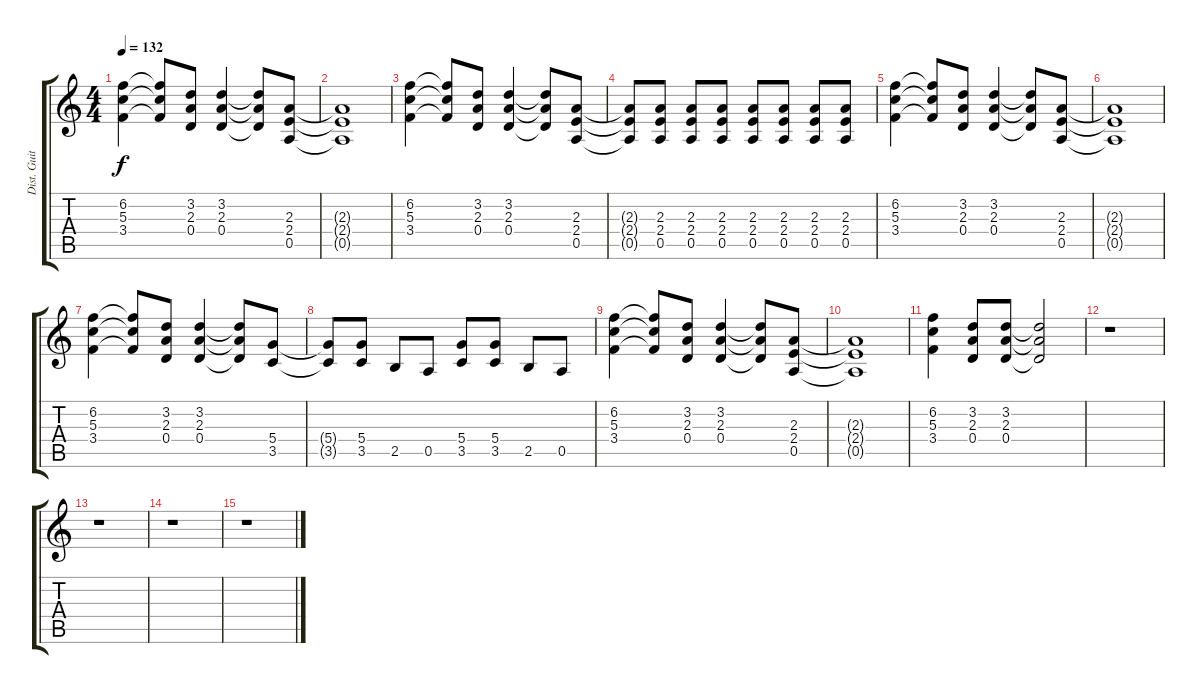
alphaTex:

\track ("Dist. Guitar 2" "Dist. Guit") {instrument distortionguitar}
\staff {score tabs}
\tuning (E4 B3 G3 D3 A2 E2) {hide}
\ts (4 4)
\tempo 132
\clef g2
\ks c
(6.2 5.3 3.4).4{dy f} (6.2{t} 5.3{t} 3.4{t}).8 (3.2 2.3 0.4).8 (3.2 2.3 0.4).4 (3.2{t} 2.3{t} 0.4{t}).8 (2.3 2.4 0.5).8 |
(2.3{t} 2.4{t} 0.5{t}).1 |
(6.2 5.3 3.4).4 (6.2{t} 5.3{t} 3.4{t}).8 (3.2 2.3 0.4).8 (3.2 2.3 0.4).4 (3.2{t} 2.3{t} 0.4{t}).8 (2.3 2.4 0.5).8 |
(2.3{t} 2.4{t} 0.5{t}).8 (2.3 2.4 0.5).8 (2.3 2.4 0.5).8 (2.3 2.4 0.5).8 (2.3 2.4 0.5).8 (2.3 2.4 0.5).8 (2.3 2.4 0.5).8 (2.3 2.4 0.5).8 |
(6.2 5.3 3.4).4 (6.2{t} 5.3{t} 3.4{t}).8 (3.2 2.3 0.4).8 (3.2 2.3 0.4).4 (3.2{t} 2.3{t} 0.4{t}).8 (2.3 2.4 0.5).8 |
(2.3{t} 2.4{t} 0.5{t}).1 |
(6.2 5.3 3.4).4 (6.2{t} 5.3{t} 3.4{t}).8 (3.2 2.3 0.4).8 (3.2 2.3 0.4).4 (3.2{t} 2.3{t} 0.4{t}).8 (5.4 3.5).8 |
(5.4{t} 3.5{t}).8 (5.4 3.5).8 2.5.8 0.5.8 (5.4 3.5).8 (5.4 3.5).8 2.5.8 0.5.8 |
(6.2 5.3 3.4).4 (6.2{t} 5.3{t} 3.4{t}).8 (3.2 2.3 0.4).8 (3.2 2.3 0.4).4 (3.2{t} 2.3{t} 0.4{t}).8 (2.3 2.4 0.5).8 |
(2.3{t} 2.4{t} 0.5{t}).1 |
(6.2 5.3 3.4).4 (3.2 2.3 0.4).8 (3.2 2.3 0.4).8 (3.2{t} 2.3{t} 0.4{t}).2 |
r.1 |
r.1 |
r.1 |
r.1
